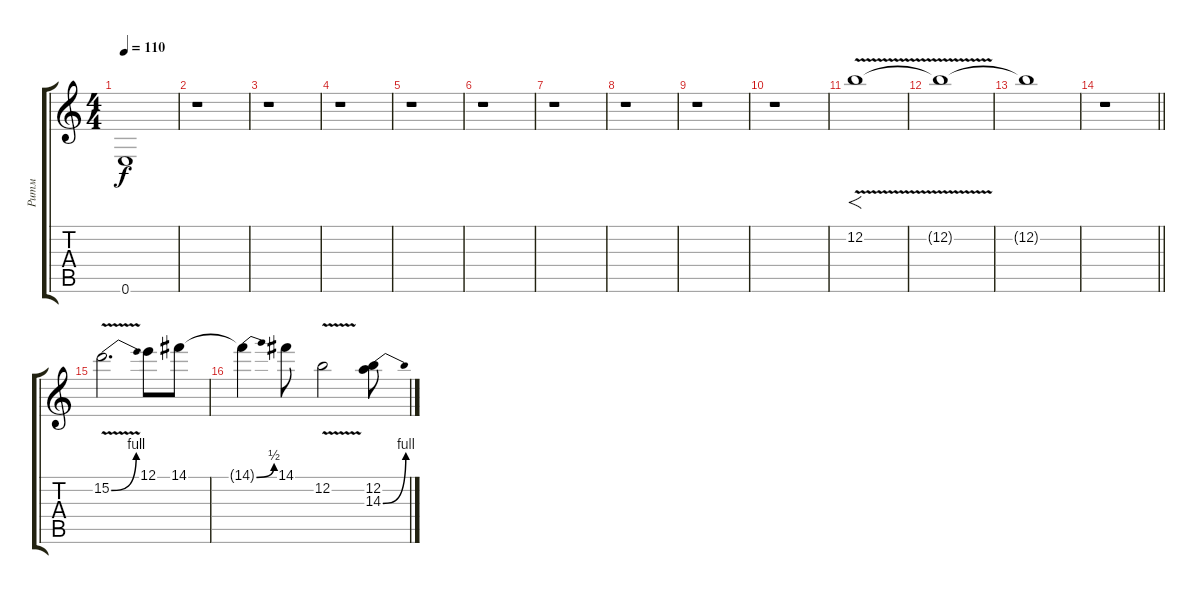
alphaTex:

\track ("Ритм" "Ритм") {instrument distortionguitar}
\staff {score tabs}
\tuning (E4 B3 G3 D3 A2 E2) {hide}
\ts (4 4)
\tempo 110
\clef g2
\ks c
0.6{t}.1{dy f} |
r.1 |
r.1 |
r.1 |
r.1 |
r.1 |
r.1 |
r.1 |
r.1 |
r.1 |
12.2{v}.1{f} |
12.2{t}.1 |
12.2{t}.1 |
\barLineRight lightlight
r.1 |
15.2{be (bend 0 0 60 4) v}.2{d} 12.1.8 14.1.8 |
14.1{be (bend 0 0 60 2) t}.4 14.1.8 12.2{v}.2 (12.2 14.3{be (bend 0 0 60 4)}).8
